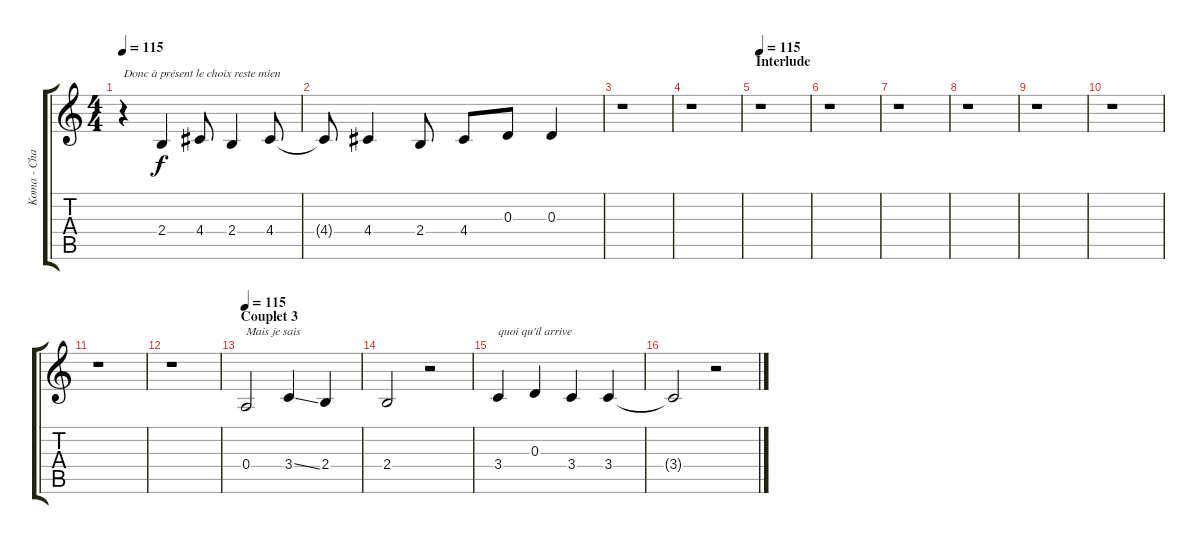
\track ("Koma - Chant" "Koma - Cha") {instrument cello}
\staff {score tabs}
\tuning (B4 Gb4 D4 A3 E3 B2) {hide}
\ts (4 4)
\tempo 115
\clef g2
\ks c
r.4{txt "Donc à présent le choix reste mien" dy f} 2.4.4 4.4.8 2.4.4 4.4.8 |
4.4{t}.8 4.4.4 2.4.8 4.4.8 0.3.8 0.3.4 |
\section ("" "")
r.1 |
r.1 |
\section ("" "Interlude")
\tempo 115
r.1 |
r.1 |
r.1 |
r.1 |
r.1 |
r.1 |
r.1 |
r.1 |
\section ("" "Couplet 3")
\tempo 115
0.4.2{txt "Mais je sais" volume 12 balance 8 instrument cello} 3.4{ss}.4 2.4.4 |
2.4.2 r.2 |
3.4.4{txt "quoi qu'il arrive "} 0.3.4 3.4.4 3.4.4 |
3.4{t}.2 r.2
